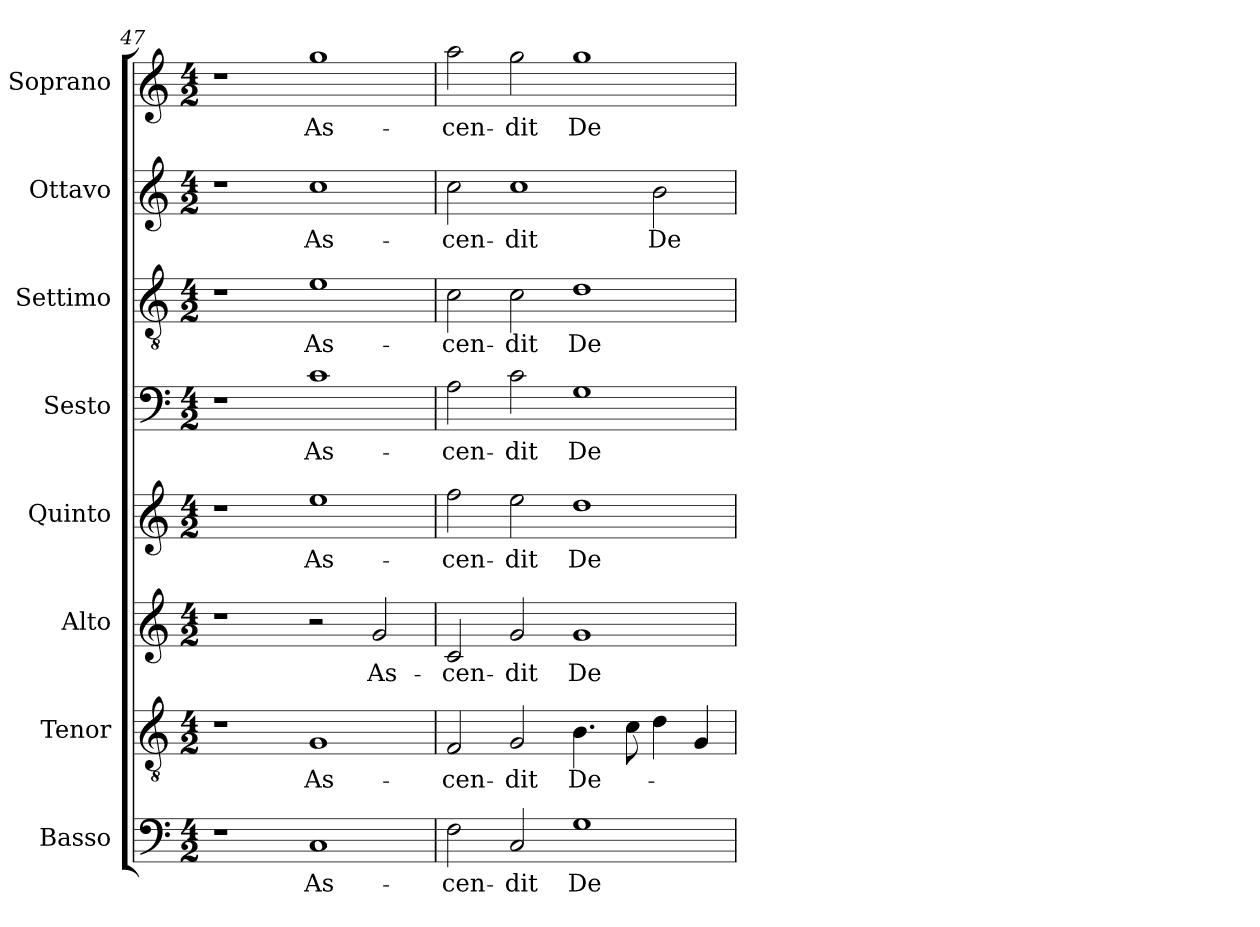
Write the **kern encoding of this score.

**kern	**text	**kern	**text	**kern	**text	**kern	**text	**kern	**text	**kern	**text	**kern	**text	**kern	**text
*part8	*part8	*part7	*part7	*part6	*part6	*part5	*part5	*part4	*part4	*part3	*part3	*part2	*part2	*part1	*part1
*staff8	*staff8	*staff7	*staff7	*staff6	*staff6	*staff5	*staff5	*staff4	*staff4	*staff3	*staff3	*staff2	*staff2	*staff1	*staff1
*I"Basso	*	*I"Tenor	*	*I"Alto	*	*I"Quinto	*	*I"Sesto	*	*I"Settimo	*	*I"Ottavo	*	*I"Soprano	*
*I'B.	*	*I'T.	*	*I'A.	*	*I'Q.	*	*I'Ss.	*	*I'St.	*	*I'Ot.	*	*I'S.	*
*clefF4	*	*clefGv2	*	*clefG2	*	*clefG2	*	*clefF4	*	*clefGv2	*	*clefG2	*	*clefG2	*
*	*	*ITrd7c12	*	*	*	*	*	*	*	*ITrd7c12	*	*	*	*	*
*k[]	*	*k[]	*	*k[]	*	*k[]	*	*k[]	*	*k[]	*	*k[]	*	*k[]	*
*C:	*	*C:	*	*C:	*	*C:	*	*C:	*	*C:	*	*C:	*	*C:	*
*M4/2	*	*M4/2	*	*M4/2	*	*M4/2	*	*M4/2	*	*M4/2	*	*M4/2	*	*M4/2	*
=47	=47	=47	=47	=47	=47	=47	=47	=47	=47	=47	=47	=47	=47	=47	=47
1r	.	1r	.	1r	.	1r	.	1r	.	1r	.	1r	.	1r	.
!	!LO:LY:b:color=#000000	!	!	!	!	!	!	!	!	!	!	!	!	!	!
!	!	!	!LO:LY:b:color=#000000	!	!	!	!	!	!	!	!	!	!	!	!
!	!	!	!	!	!	!	!LO:LY:b:color=#000000	!	!	!	!	!	!	!	!
!	!	!	!	!	!	!	!	!	!LO:LY:b:color=#000000	!	!	!	!	!	!
!	!	!	!	!	!	!	!	!	!	!	!LO:LY:b:color=#000000	!	!	!	!
!	!	!	!	!	!	!	!	!	!	!	!	!	!LO:LY:b:color=#000000	!	!
!	!	!	!	!	!	!	!	!	!	!	!	!	!	!	!LO:LY:b:color=#000000
1Ci	As-	1GGi	As-	2r	.	1eei	As-	1ci	As-	1Ei	As-	1cci	As-	1ggi	As-
!	!	!	!	!	!LO:LY:b:color=#000000	!	!	!	!	!	!	!	!	!	!
.	.	.	.	2gi/	As-	.	.	.	.	.	.	.	.	.	.
=48	=48	=48	=48	=48	=48	=48	=48	=48	=48	=48	=48	=48	=48	=48	=48
!	!LO:LY:b:color=#000000	!	!	!	!	!	!	!	!	!	!	!	!	!	!
!	!	!	!LO:LY:b:color=#000000	!	!	!	!	!	!	!	!	!	!	!	!
!	!	!	!	!	!LO:LY:b:color=#000000	!	!	!	!	!	!	!	!	!	!
!	!	!	!	!	!	!	!LO:LY:b:color=#000000	!	!	!	!	!	!	!	!
!	!	!	!	!	!	!	!	!	!LO:LY:b:color=#000000	!	!	!	!	!	!
!	!	!	!	!	!	!	!	!	!	!	!LO:LY:b:color=#000000	!	!	!	!
!	!	!	!	!	!	!	!	!	!	!	!	!	!LO:LY:b:color=#000000	!	!
!	!	!	!	!	!	!	!	!	!	!	!	!	!	!	!LO:LY:b:color=#000000
2Fi\	-cen-	2FFi/	-cen-	2ci/	-cen-	2ffi\	-cen-	2Ai\	-cen-	2Ci\	-cen-	2cci\	-cen-	2aai\	-cen-
!	!LO:LY:b:color=#000000	!	!	!	!	!	!	!	!	!	!	!	!	!	!
!	!	!	!LO:LY:b:color=#000000	!	!	!	!	!	!	!	!	!	!	!	!
!	!	!	!	!	!LO:LY:b:color=#000000	!	!	!	!	!	!	!	!	!	!
!	!	!	!	!	!	!	!LO:LY:b:color=#000000	!	!	!	!	!	!	!	!
!	!	!	!	!	!	!	!	!	!LO:LY:b:color=#000000	!	!	!	!	!	!
!	!	!	!	!	!	!	!	!	!	!	!LO:LY:b:color=#000000	!	!	!	!
!	!	!	!	!	!	!	!	!	!	!	!	!	!LO:LY:b:color=#000000	!	!
!	!	!	!	!	!	!	!	!	!	!	!	!	!	!	!LO:LY:b:color=#000000
2Ci/	-dit	2GGi/	-dit	2gi/	-dit	2eei\	-dit	2ci\	-dit	2Ci\	-dit	1cci	-dit	2ggi\	-dit
!	!LO:LY:b:color=#000000	!	!	!	!	!	!	!	!	!	!	!	!	!	!
!	!	!	!LO:LY:b:color=#000000	!	!	!	!	!	!	!	!	!	!	!	!
!	!	!	!	!	!LO:LY:b:color=#000000	!	!	!	!	!	!	!	!	!	!
!	!	!	!	!	!	!	!LO:LY:b:color=#000000	!	!	!	!	!	!	!	!
!	!	!	!	!	!	!	!	!	!LO:LY:b:color=#000000	!	!	!	!	!	!
!	!	!	!	!	!	!	!	!	!	!	!LO:LY:b:color=#000000	!	!	!	!
!	!	!	!	!	!	!	!	!	!	!	!	!	!	!	!LO:LY:b:color=#000000
1Gi	De-	4.BBi\	De-	1gi	De-	1ddi	De-	1Gi	De-	1Di	De-	.	.	1ggi	De-
.	.	8Ci\	.	.	.	.	.	.	.	.	.	.	.	.	.
!	!	!	!	!	!	!	!	!	!	!	!	!	!LO:LY:b:color=#000000	!	!
.	.	4Di\	.	.	.	.	.	.	.	.	.	2bi\	De-	.	.
.	.	4GGi/	.	.	.	.	.	.	.	.	.	.	.	.	.
=	=	=	=	=	=	=	=	=	=	=	=	=	=	=	=
*-	*-	*-	*-	*-	*-	*-	*-	*-	*-	*-	*-	*-	*-	*-	*-
